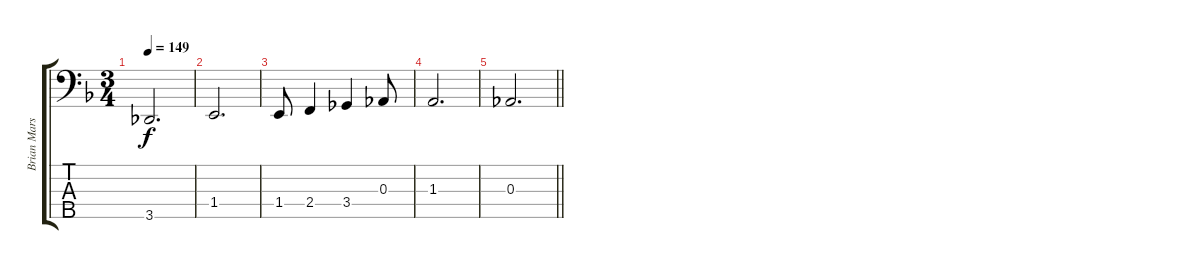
\track ("Brian Marshall" "Brian Mars") {instrument electricbassfinger}
\staff {score tabs}
\tuning (Gb2 Db2 Ab1 Eb1 Bb0) {hide}
\ts (3 4)
\tempo 149
\clef f4
\ks dminor
3.5.2{d dy f} |
1.4.2{d} |
1.4.8 2.4.4 3.4.4 0.3.8 |
1.3.2{d} |
\barLineRight lightlight
0.3.2{d}
